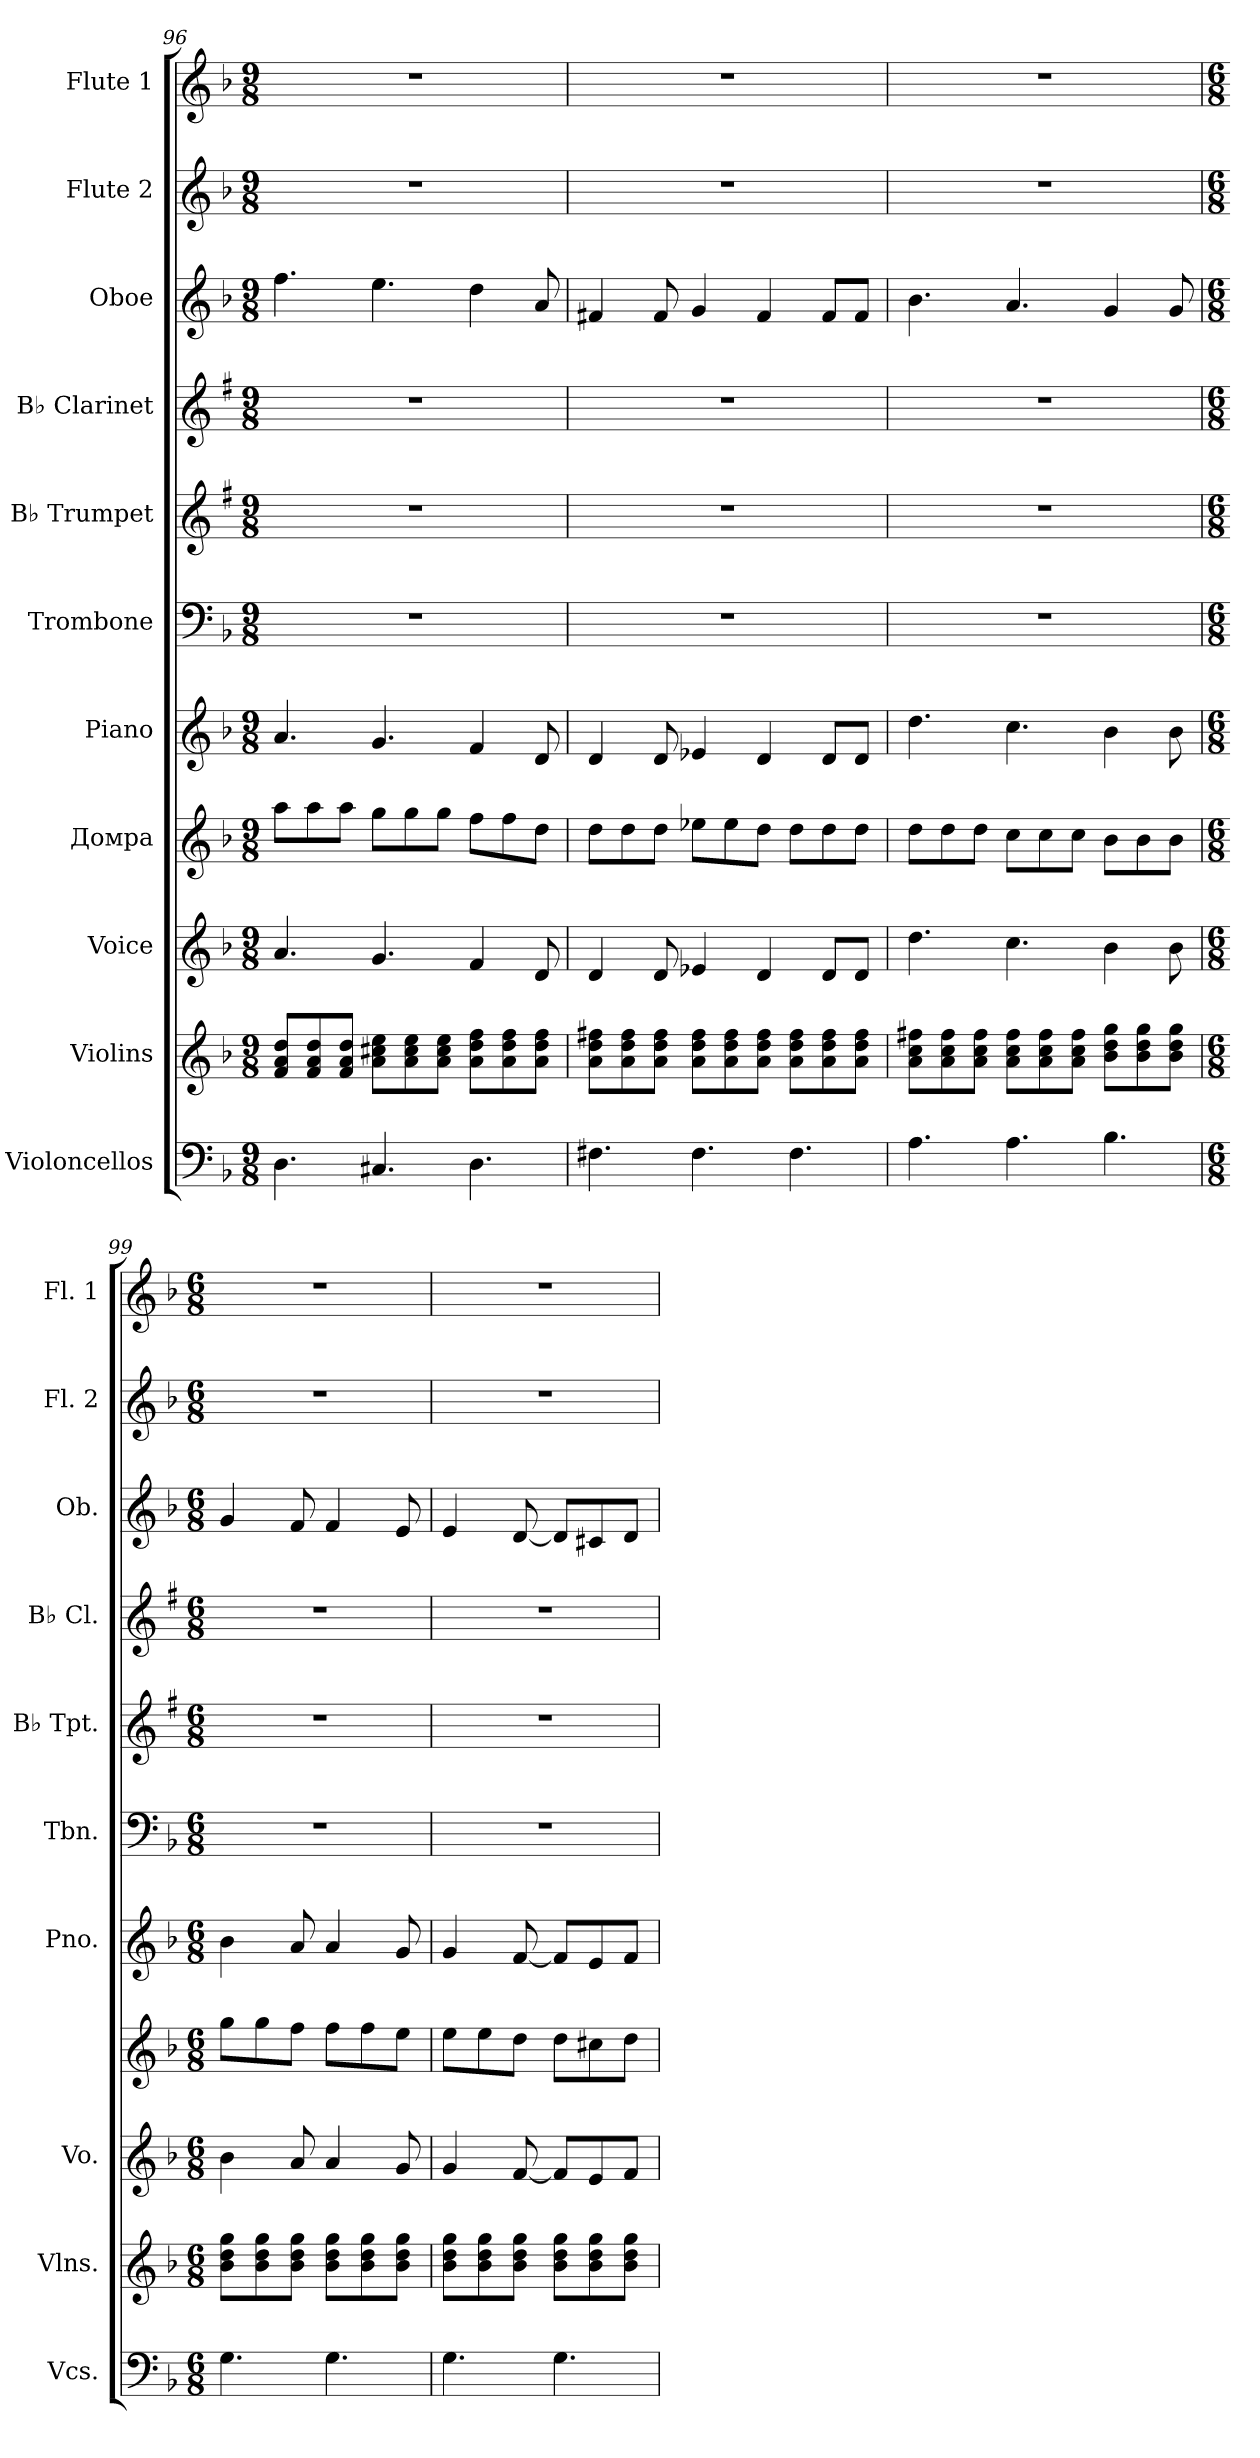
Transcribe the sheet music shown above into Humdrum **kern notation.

**kern	**kern	**kern	**kern	**kern	**kern	**kern	**kern	**kern	**kern	**kern
*part11	*part10	*part9	*part8	*part7	*part6	*part5	*part4	*part3	*part2	*part1
*staff11	*staff10	*staff9	*staff8	*staff7	*staff6	*staff5	*staff4	*staff3	*staff2	*staff1
*I"Violoncellos	*I"Violins	*I"Voice	*I"Домра	*I"Piano	*I"Trombone	*I"B♭ Trumpet	*I"B♭ Clarinet	*I"Oboe	*I"Flute 2	*I"Flute 1
*I'Vcs.	*I'Vlns.	*I'Vo.	*	*I'Pno.	*I'Tbn.	*I'B♭ Tpt.	*I'B♭ Cl.	*I'Ob.	*I'Fl. 2	*I'Fl. 1
*clefF4	*clefG2	*clefG2	*clefG2	*clefG2	*clefF4	*clefG2	*clefG2	*clefG2	*clefG2	*clefG2
*	*	*	*	*	*	*ITrd1c2	*ITrd1c2	*	*	*
*k[b-]	*k[b-]	*k[b-]	*k[b-]	*k[b-]	*k[b-]	*k[b-]	*k[b-]	*k[b-]	*k[b-]	*k[b-]
*M9/8	*M9/8	*M9/8	*M9/8	*M9/8	*M9/8	*M9/8	*M9/8	*M9/8	*M9/8	*M9/8
=96	=96	=96	=96	=96	=96	=96	=96	=96	=96	=96
4.D\	8f/ 8a/ 8dd/L	4.a/	8aa\L	4.a/	8%9r	8%9r	8%9r	4.ff\	8%9r	8%9r
.	8f/ 8a/ 8dd/	.	8aa\	.	.	.	.	.	.	.
.	8f/ 8a/ 8dd/J	.	8aa\J	.	.	.	.	.	.	.
4.C#X/	8a\ 8cc#X\ 8ee\L	4.g/	8gg\L	4.g/	.	.	.	4.ee\	.	.
.	8a\ 8cc#\ 8ee\	.	8gg\	.	.	.	.	.	.	.
.	8a\ 8cc#\ 8ee\J	.	8gg\J	.	.	.	.	.	.	.
4.D\	8a\ 8dd\ 8ff\L	4f/	8ff\L	4f/	.	.	.	4dd\	.	.
.	8a\ 8dd\ 8ff\	.	8ff\	.	.	.	.	.	.	.
.	8a\ 8dd\ 8ff\J	8d/	8dd\J	8d/	.	.	.	8a/	.	.
!!LO:PB:g=z
=97	=97	=97	=97	=97	=97	=97	=97	=97	=97	=97
4.F#X\	8a\ 8dd\ 8ff#X\L	4d/	8dd\L	4d/	8%9r	8%9r	8%9r	4f#X/	8%9r	8%9r
.	8a\ 8dd\ 8ff#\	.	8dd\	.	.	.	.	.	.	.
.	8a\ 8dd\ 8ff#\J	8d/	8dd\J	8d/	.	.	.	8f#/	.	.
4.F#\	8a\ 8dd\ 8ff#\L	4e-X/	8ee-X\L	4e-X/	.	.	.	4g/	.	.
.	8a\ 8dd\ 8ff#\	.	8ee-\	.	.	.	.	.	.	.
.	8a\ 8dd\ 8ff#\J	4d/	8dd\J	4d/	.	.	.	4f#/	.	.
4.F#\	8a\ 8dd\ 8ff#\L	.	8dd\L	.	.	.	.	.	.	.
.	8a\ 8dd\ 8ff#\	8d/L	8dd\	8d/L	.	.	.	8f#/L	.	.
.	8a\ 8dd\ 8ff#\J	8d/J	8dd\J	8d/J	.	.	.	8f#/J	.	.
=98	=98	=98	=98	=98	=98	=98	=98	=98	=98	=98
4.A\	8a\ 8cc\ 8ff#X\L	4.dd\	8dd\L	4.dd\	8%9r	8%9r	8%9r	4.b-\	8%9r	8%9r
.	8a\ 8cc\ 8ff#\	.	8dd\	.	.	.	.	.	.	.
.	8a\ 8cc\ 8ff#\J	.	8dd\J	.	.	.	.	.	.	.
4.A\	8a\ 8cc\ 8ff#\L	4.cc\	8cc\L	4.cc\	.	.	.	4.a/	.	.
.	8a\ 8cc\ 8ff#\	.	8cc\	.	.	.	.	.	.	.
.	8a\ 8cc\ 8ff#\J	.	8cc\J	.	.	.	.	.	.	.
4.B-\	8b-\ 8dd\ 8gg\L	4b-\	8b-\L	4b-\	.	.	.	4g/	.	.
.	8b-\ 8dd\ 8gg\	.	8b-\	.	.	.	.	.	.	.
.	8b-\ 8dd\ 8gg\J	8b-\	8b-\J	8b-\	.	.	.	8g/	.	.
=99	=99	=99	=99	=99	=99	=99	=99	=99	=99	=99
*M6/8	*M6/8	*M6/8	*M6/8	*M6/8	*M6/8	*M6/8	*M6/8	*M6/8	*M6/8	*M6/8
4.G\	8b-\ 8dd\ 8gg\L	4b-\	8gg\L	4b-\	2.r	2.r	2.r	4g/	2.r	2.r
.	8b-\ 8dd\ 8gg\	.	8gg\	.	.	.	.	.	.	.
.	8b-\ 8dd\ 8gg\J	8a/	8ff\J	8a/	.	.	.	8f/	.	.
4.G\	8b-\ 8dd\ 8gg\L	4a/	8ff\L	4a/	.	.	.	4f/	.	.
.	8b-\ 8dd\ 8gg\	.	8ff\	.	.	.	.	.	.	.
.	8b-\ 8dd\ 8gg\J	8g/	8ee\J	8g/	.	.	.	8e/	.	.
=100	=100	=100	=100	=100	=100	=100	=100	=100	=100	=100
4.G\	8b-\ 8dd\ 8gg\L	4g/	8ee\L	4g/	2.r	2.r	2.r	4e/	2.r	2.r
.	8b-\ 8dd\ 8gg\	.	8ee\	.	.	.	.	.	.	.
.	8b-\ 8dd\ 8gg\J	[8f/	8dd\J	[8f/	.	.	.	[8d/	.	.
4.G\	8b-\ 8dd\ 8gg\L	8f/L]	8dd\L	8f/L]	.	.	.	8d/L]	.	.
.	8b-\ 8dd\ 8gg\	8e/	8cc#X\	8e/	.	.	.	8c#X/	.	.
.	8b-\ 8dd\ 8gg\J	8f/J	8dd\J	8f/J	.	.	.	8d/J	.	.
=	=	=	=	=	=	=	=	=	=	=
*-	*-	*-	*-	*-	*-	*-	*-	*-	*-	*-
